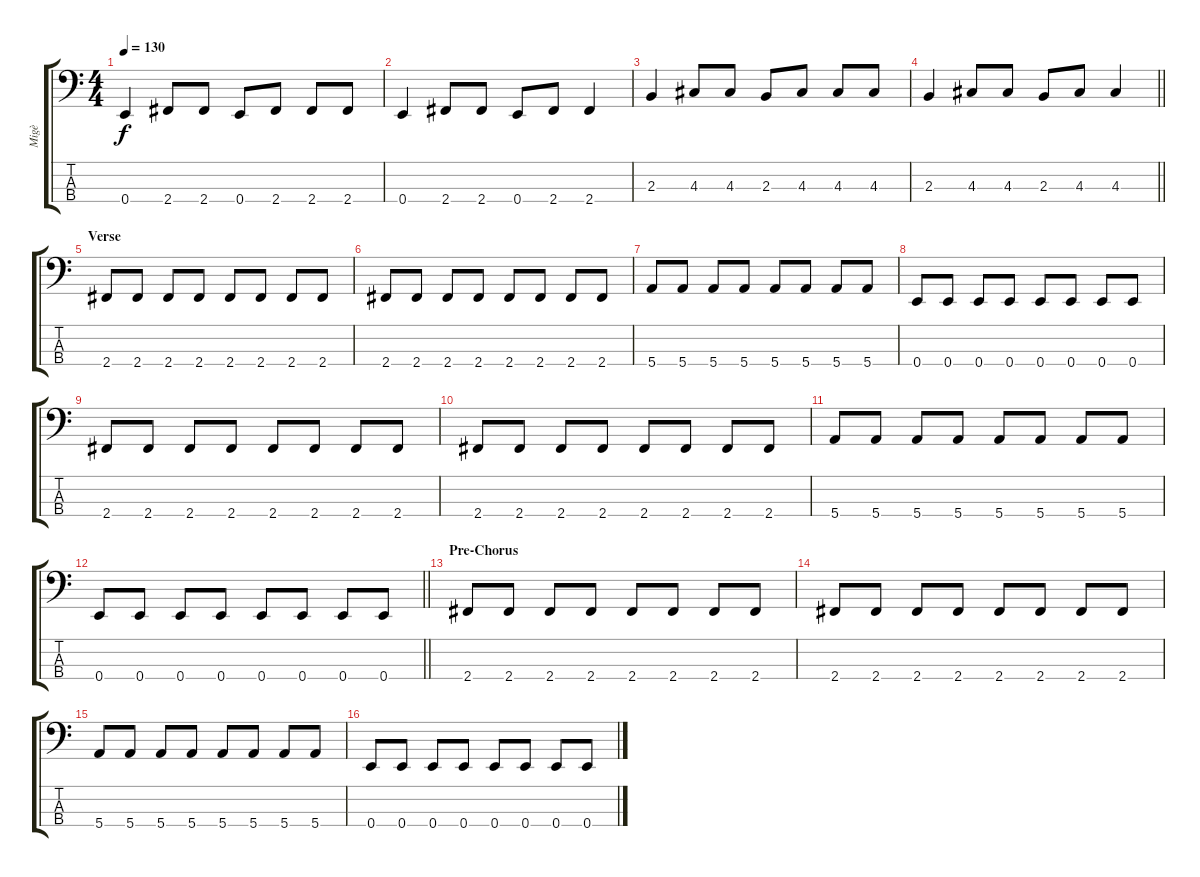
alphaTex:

\track ("Migè" "Migè") {instrument electricbassfinger}
\staff {score tabs}
\tuning (G2 D2 A1 E1) {hide}
\ts (4 4)
\tempo 130
\clef f4
\ks c
0.4.4{dy f} 2.4.8 2.4.8 0.4.8 2.4.8 2.4.8 2.4.8 |
0.4.4 2.4.8 2.4.8 0.4.8 2.4.8 2.4.4 |
2.3.4 4.3.8 4.3.8 2.3.8 4.3.8 4.3.8 4.3.8 |
\barLineRight lightlight
2.3.4 4.3.8 4.3.8 2.3.8 4.3.8 4.3.4 |
\section ("" "Verse")
2.4.8 2.4.8 2.4.8 2.4.8 2.4.8 2.4.8 2.4.8 2.4.8 |
2.4.8 2.4.8 2.4.8 2.4.8 2.4.8 2.4.8 2.4.8 2.4.8 |
5.4.8 5.4.8 5.4.8 5.4.8 5.4.8 5.4.8 5.4.8 5.4.8 |
0.4.8 0.4.8 0.4.8 0.4.8 0.4.8 0.4.8 0.4.8 0.4.8 |
2.4.8 2.4.8 2.4.8 2.4.8 2.4.8 2.4.8 2.4.8 2.4.8 |
2.4.8 2.4.8 2.4.8 2.4.8 2.4.8 2.4.8 2.4.8 2.4.8 |
5.4.8 5.4.8 5.4.8 5.4.8 5.4.8 5.4.8 5.4.8 5.4.8 |
\barLineRight lightlight
0.4.8 0.4.8 0.4.8 0.4.8 0.4.8 0.4.8 0.4.8 0.4.8 |
\section ("" "Pre-Chorus")
2.4.8 2.4.8 2.4.8 2.4.8 2.4.8 2.4.8 2.4.8 2.4.8 |
2.4.8 2.4.8 2.4.8 2.4.8 2.4.8 2.4.8 2.4.8 2.4.8 |
5.4.8 5.4.8 5.4.8 5.4.8 5.4.8 5.4.8 5.4.8 5.4.8 |
0.4.8 0.4.8 0.4.8 0.4.8 0.4.8 0.4.8 0.4.8 0.4.8
